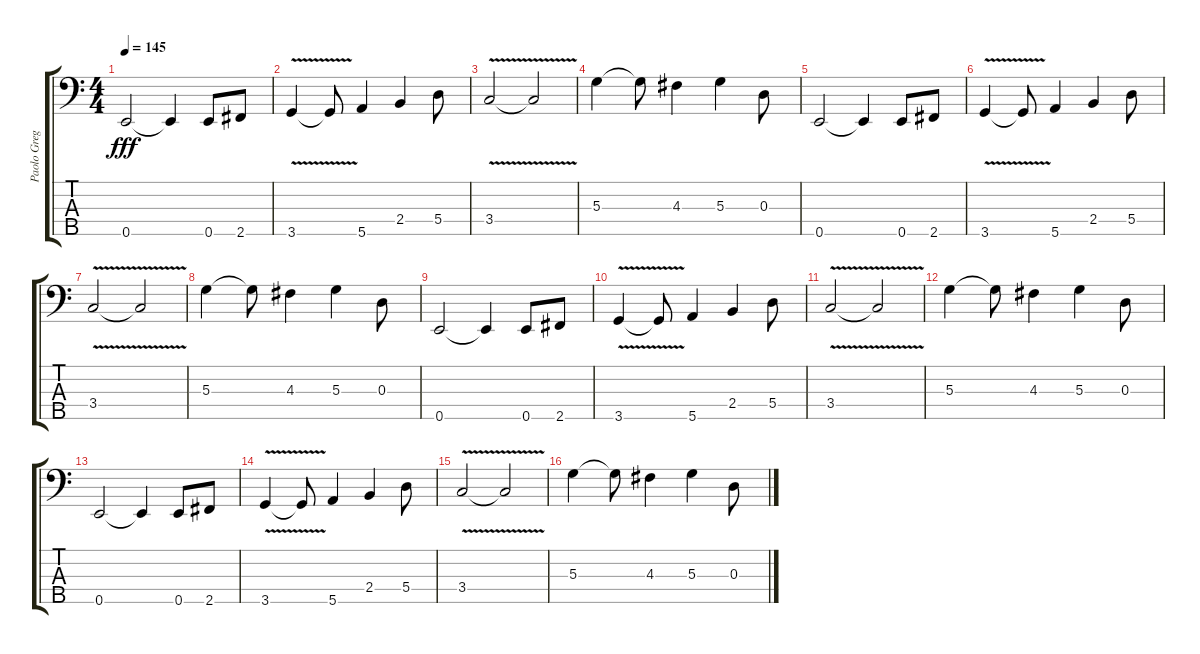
\track ("Paolo Gregoletto" "Paolo Greg") {instrument electricbassfinger bank 1}
\staff {score tabs}
\tuning (C3 G2 D2 A1 E1) {hide}
\ts (4 4)
\tempo 145
\clef f4
\ks c
0.5.2{dy fff} 0.5{t}.4 0.5.8 2.5.8 |
3.5{v}.4 3.5{t}.8 5.5.4 2.4.4 5.4.8 |
3.4{v}.2 3.4{t}.2 |
5.3.4 5.3{t}.8 4.3.4 5.3.4 0.3.8 |
0.5.2 0.5{t}.4 0.5.8 2.5.8 |
3.5{v}.4 3.5{t}.8 5.5.4 2.4.4 5.4.8 |
3.4{v}.2 3.4{t}.2 |
5.3.4 5.3{t}.8 4.3.4 5.3.4 0.3.8 |
0.5.2 0.5{t}.4 0.5.8 2.5.8 |
3.5{v}.4 3.5{t}.8 5.5.4 2.4.4 5.4.8 |
3.4{v}.2 3.4{t}.2 |
5.3.4 5.3{t}.8 4.3.4 5.3.4 0.3.8 |
0.5.2 0.5{t}.4 0.5.8 2.5.8 |
3.5{v}.4 3.5{t}.8 5.5.4 2.4.4 5.4.8 |
3.4{v}.2 3.4{t}.2 |
5.3.4 5.3{t}.8 4.3.4 5.3.4 0.3.8
